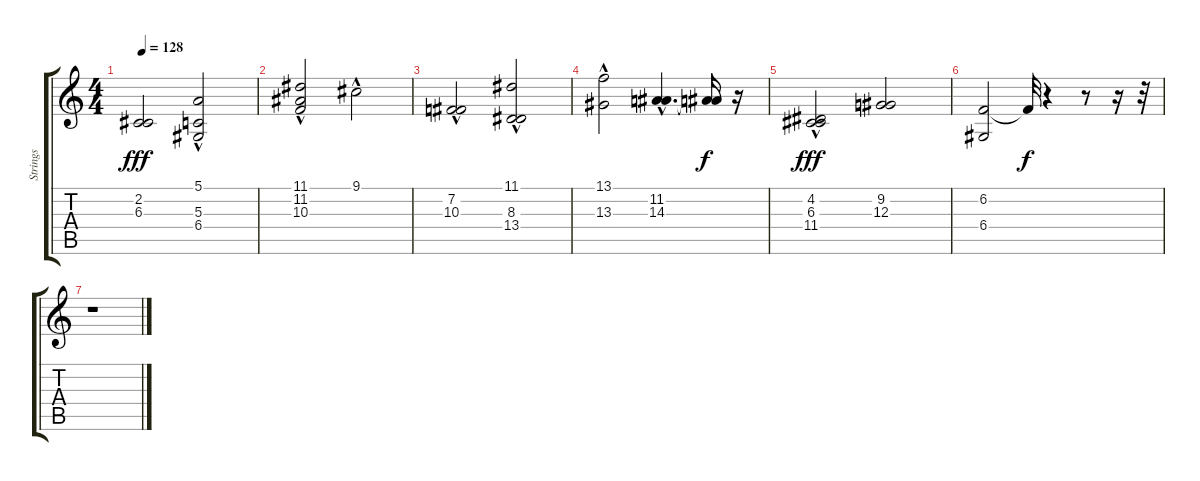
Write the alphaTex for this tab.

\track (" Strings" " Strings") {instrument stringensemble1}
\staff {score tabs}
\tuning (E4 B3 G3 D3 A2 E2) {hide}
\ts (4 4)
\tempo 128
\clef g2
\ks c
(2.2 6.3).2{dy fff} (5.1 5.3 6.4{hac}).2 |
(11.1 11.2{hac} 10.3{hac}).2 9.1{hac}.2 |
(7.2{hac} 10.3).2 (11.1{hac} 8.3{hac} 13.4{hac}).2 |
(13.1{hac} 13.3{hac}).2 (11.2{hac} 14.3{hac}).4{d} (11.2{t} 14.3{t}).16{dy f} r.16 |
(4.2{hac} 6.3{hac} 11.4).2{dy fff} (9.2 12.3).2 |
(6.2 6.4).2 6.2{t}.32{dy f} r.4 r.8 r.16 r.32 |
r.1
